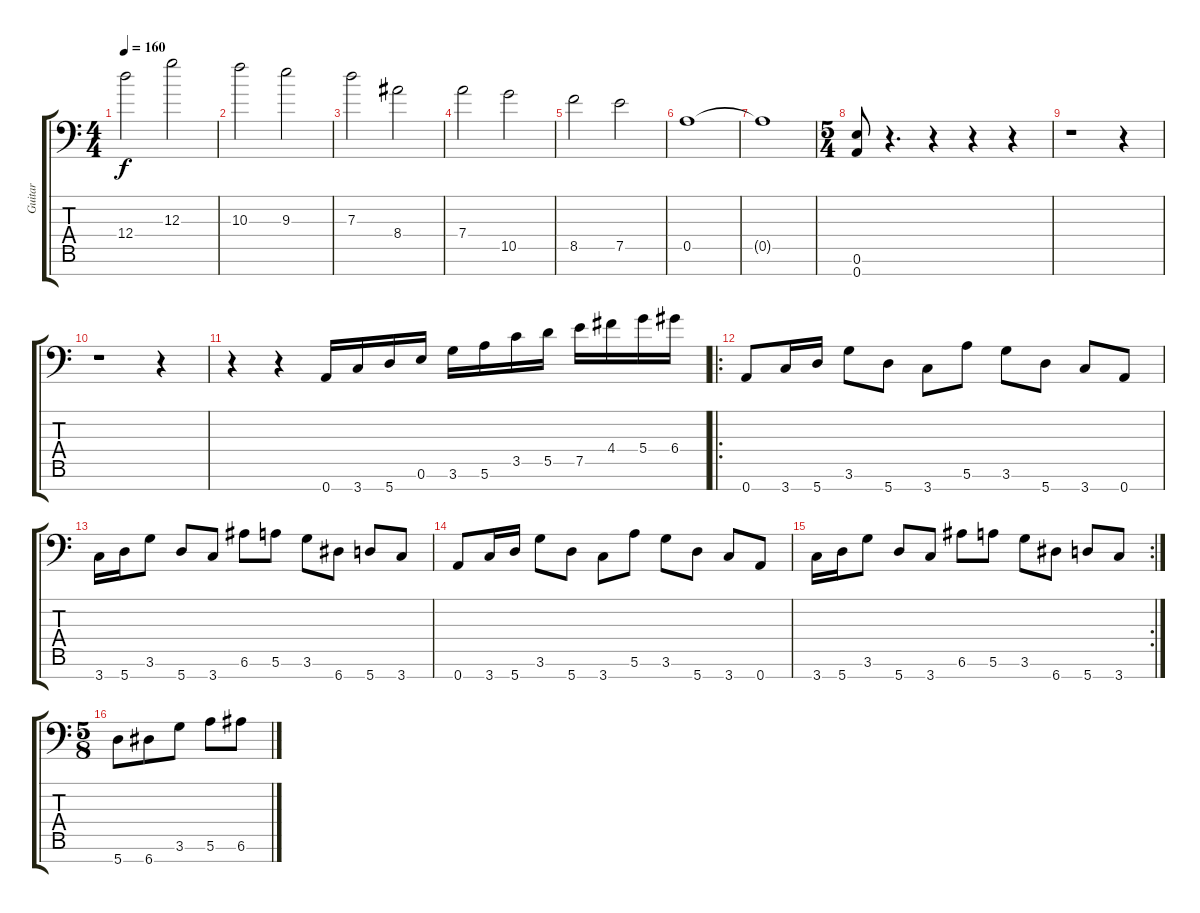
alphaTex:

\track ("Guitar" "Guitar") {instrument distortionguitar}
\staff {score tabs}
\tuning (E4 B3 G3 D3 A2 E2 A1) {hide}
\ts (4 4)
\tempo 160
\clef f4
\ks c
12.4.2{dy f} 12.3.2 |
10.3.2 9.3.2 |
7.3.2 8.4.2 |
7.4.2 10.5.2 |
8.5.2 7.5.2 |
0.5.1 |
0.5{t}.1 |
\ts (5 4)
(0.6 0.7).8 r.4{d} r.4 r.4 r.4 |
r.1 r.4 |
r.1 r.4 |
r.4 r.4 0.7.16 3.7.16 5.7.16 0.6.16 3.6.16 5.6.16 3.5.16 5.5.16 7.5.16 4.4.16 5.4.16 6.4.16 |
\ro
0.7.8 3.7.16 5.7.16 3.6.8 5.7.8 3.7.8 5.6.8 3.6.8 5.7.8 3.7.8 0.7.8 |
3.7.16 5.7.16 3.6.8 5.7.8 3.7.8 6.6.8 5.6.8 3.6.8 6.7.8 5.7.8 3.7.8 |
0.7.8 3.7.16 5.7.16 3.6.8 5.7.8 3.7.8 5.6.8 3.6.8 5.7.8 3.7.8 0.7.8 |
\rc 2
3.7.16 5.7.16 3.6.8 5.7.8 3.7.8 6.6.8 5.6.8 3.6.8 6.7.8 5.7.8 3.7.8 |
\ts (5 8)
5.7.8 6.7.8 3.6.8 5.6.8 6.6.8
